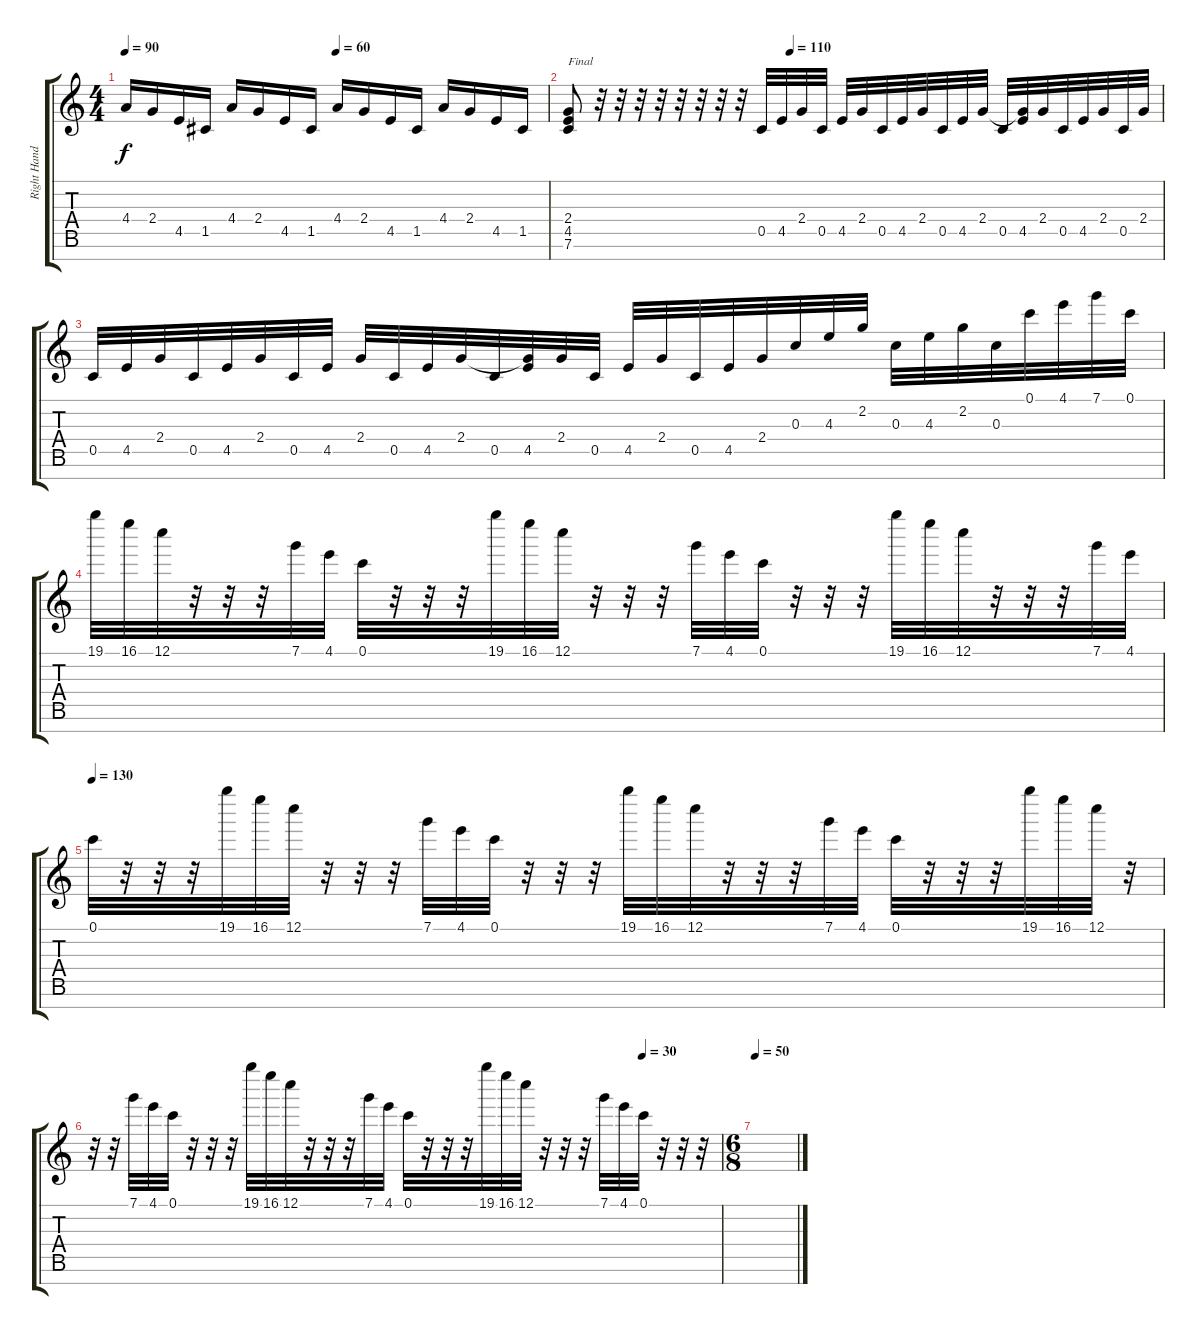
\track ("Right Hand" "Right Hand") {instrument acousticgrandpiano}
\staff {score tabs}
\tuning (C6 F5 C5 F4 C4 F3 A2) {hide}
\ts (4 4)
\tempo 90
\tempo (60 0.5)
\clef g2
\ks c
4.4.16{dy f} 2.4.16 4.5.16 1.5.16 4.4.16 2.4.16 4.5.16 1.5.16 4.4.16 2.4.16 4.5.16 1.5.16 4.4.16 2.4.16 4.5.16 1.5.16 |
\tempo (110 0.375)
(2.4 4.5 7.6).8{txt "Final" instrument acousticgrandpiano} r.32 r.32 r.32 r.32 r.32 r.32 r.32 r.32 0.5.32{volume 7} 4.5.32 2.4.32 0.5.32 4.5.32 2.4.32 0.5.32 4.5.32 2.4.32 0.5.32 4.5.32 2.4.32 0.5.32 (2.4{t} 4.5).32 2.4.32 0.5.32 4.5.32 2.4.32 0.5.32 2.4.32 |
0.5.32 4.5.32 2.4.32 0.5.32 4.5.32 2.4.32 0.5.32 4.5.32 2.4.32 0.5.32 4.5.32 2.4.32 0.5.32 (2.4{t} 4.5).32 2.4.32 0.5.32 4.5.32 2.4.32 0.5.32 4.5.32 2.4.32 0.3.32 4.3.32 2.2.32 0.3.32{volume 13} 4.3.32 2.2.32 0.3.32 0.1.32 4.1.32 7.1.32 0.1.32 |
19.1.32 16.1.32 12.1.32 r.32 r.32 r.32 7.1.32 4.1.32 0.1.32 r.32 r.32 r.32 19.1.32 16.1.32 12.1.32 r.32 r.32 r.32 7.1.32 4.1.32 0.1.32 r.32 r.32 r.32 19.1.32 16.1.32 12.1.32 r.32 r.32 r.32 7.1.32 4.1.32 |
\tempo 130
0.1.32 r.32 r.32 r.32 19.1.32 16.1.32 12.1.32 r.32 r.32 r.32 7.1.32 4.1.32 0.1.32 r.32 r.32 r.32 19.1.32 16.1.32 12.1.32 r.32 r.32 r.32 7.1.32 4.1.32 0.1.32 r.32 r.32 r.32 19.1.32 16.1.32 12.1.32 r.32 |
\tempo (30 0.875)
r.32 r.32 7.1.32 4.1.32 0.1.32 r.32 r.32 r.32 19.1.32 16.1.32 12.1.32 r.32 r.32 r.32 7.1.32 4.1.32 0.1.32 r.32 r.32 r.32 19.1.32 16.1.32 12.1.32 r.32 r.32 r.32 7.1.32 4.1.32 0.1.32 r.32 r.32 r.32 |
\ts (6 8)
\tempo 50
